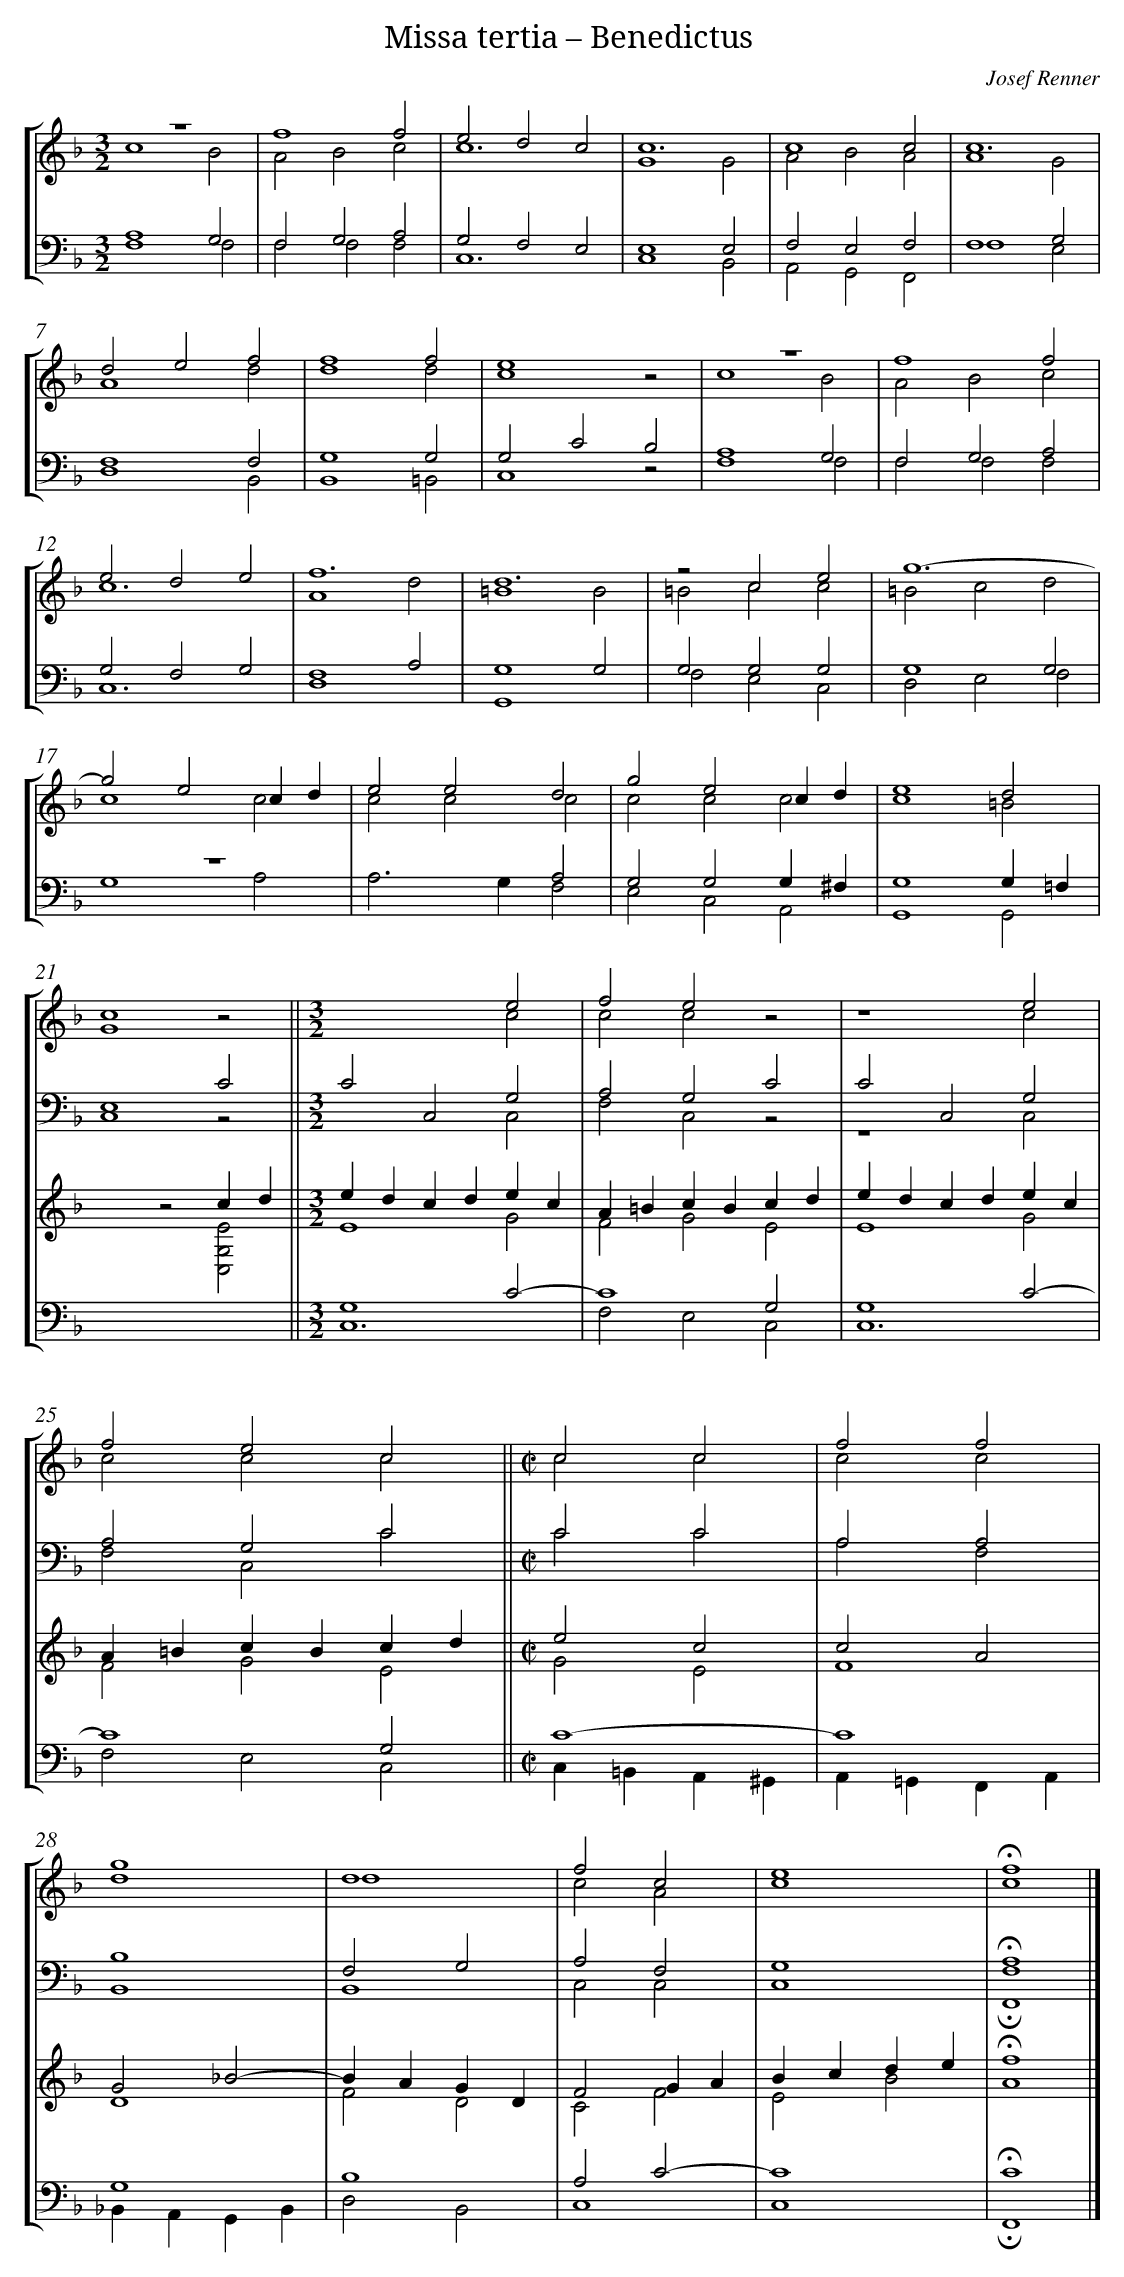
X:1
T: Missa tertia – Benedictus
C: Josef Renner
L: 1/4
M: 3/2
%%staves [1 2 3 4]
V: 1 clef=treble
V: 2 clef=bass
V: 3 clef=treble
V: 4 clef=bass
K: F
[V:1] z6 & c4B2 |
[V:2] A,4G,2 & F,4F,2 |
[V:3] x6 |
[V:4] x6 |
[V:1] f4f2 & A2B2c2 |
[V:2] F,2G,2A,2 & F,2F,2F,2 |
[V:3] x6 |
[V:4] x6 |
[V:1] e2d2c2 & c6 |
[V:2] G,2F,2E,2 & C,6 |
[V:3] x6 |
[V:4] x6 |
[V:1] c6 & G4G2 |
[V:2] E,4E,2 & C,4B,,2 |
[V:3] x6 |
[V:4] x6 |
[V:1] c4c2 & A2B2A2 |
[V:2] F,2E,2F,2 & A,,2G,,2F,,2 |
[V:3] x6 |
[V:4] x6 |
[V:1] c6 & A4G2 |
[V:2] F,4G,2 & F,4E,2 |
[V:3] x6 |
[V:4] x6 |
[V:1] d2e2f2 & A4d2 |
[V:2] F,4F,2 & D,4B,,2 |
[V:3] x6 |
[V:4] x6 |
[V:1] f4f2 & d4d2 |
[V:2] G,4G,2 & B,,4=B,,2 |
[V:3] x6 |
[V:4] x6 |
[V:1] e4z2 & c4x2 |
[V:2] G,2C2B,2 & C,4z2 |
[V:3] x6 |
[V:4] x6 |
[V:1] z6 & c4B2 |
[V:2] A,4G,2 & F,4F,2 |
[V:3] x6 |
[V:4] x6 |
[V:1] f4f2 & A2B2c2 |
[V:2] F,2G,2A,2 & F,2F,2F,2 |
[V:3] x6 |
[V:4] x6 |
[V:1] e2d2e2 & c6 |
[V:2] G,2F,2G,2 & C,6 |
[V:3] x6 |
[V:4] x6 |
[V:1] f6 & A4d2 |
[V:2] F,4A,2 & D,4x2 |
[V:3] x6 |
[V:4] x6 |
[V:1] d6 & =B4B2 |
[V:2] G,4G,2 & G,,4x2 |
[V:3] x6 |
[V:4] x6 |
[V:1] z2c2e2 & =B2c2c2 |
[V:2] G,2G,2G,2 & F,2E,2C,2 |
[V:3] x6 |
[V:4] x6 |
[V:1] g6- & =B2c2d2 |
[V:2] G,4G,2 & D,2E,2F,2 |
[V:3] x6 |
[V:4] x6 |
[V:1] g2e2cd & c4c2 |
[V:2] z6 & G,4A,2 |
[V:3] x6 |
[V:4] x6 |
[V:1] e2e2d2 & c2c2c2 |
[V:2] x4A,2 & A,2>G,2F,2 |
[V:3] x6 |
[V:4] x6 |
[V:1] g2e2cd & c2c2c2 |
[V:2] G,2G,2G,^F, & E,2C,2A,,2 |
[V:3] x6 |
[V:4] x6 |
[V:1] e4d2 & c4=B2 |
[V:2] G,4G,=F, & G,,4G,,2 |
[V:3] x6 |
[V:4] x6 |
[V:1] c4z2 & G4x2 ||
[V:2] E,4C2 & C,4z2 ||
[V:3] x2z2cd & x4[C,2G,2E2] ||
[V:4] x6 ||
[V:1]  [K:F] [M:3/2]x2x2e2 & x4c2 |
[V:2]  [K:F] [M:3/2]C2C,2G,2 & x4C,2 |
[V:3]  [K:F] [M:3/2]edcdec & E4G2 |
[V:4]  [K:F] [M:3/2]G,4C2- & C,6 |
[V:1] f2e2z2 & c2c2x2 |
[V:2] A,2G,2C2 & F,2C,2z2 |
[V:3] A=BcBcd & F2G2E2 |
[V:4] C4G,2 & F,2E,2C,2 |
[V:1] z4e2 & x2x2c2 |
[V:2] C2C,2G,2 & z4C,2 |
[V:3] edcdec & E4G2 |
[V:4] G,4C2- & C,6 |
[V:1] f2e2c2 & c2c2c2 ||
[V:2] A,2G,2C2 & F,2C,2C2 ||
[V:3] A=BcBcd & F2G2E2 ||
[V:4] C4G,2 & F,2E,2C,2 ||
[V:1] [M:C|]c2c2 & c2c2 |
[V:2] [M:C|]C2C2 & C2C2 |
[V:3] [M:C|]e2c2 & G2E2 |
[V:4] [M:C|]C4- & C,=B,,A,,^G,, |
[V:1] f2f2 & c2c2 |
[V:2] A,2A,2 & A,2F,2 |
[V:3] c2A2 & F4 |
[V:4] C4 & A,,=G,,F,,A,, |
[V:1] g4 & d4 |
[V:2] B,4 & B,,4 |
[V:3] G2_B2- & D4 |
[V:4] G,4 & _B,,A,,G,,B,, |
[V:1] d4 & d4 |
[V:2] F,2G,2 & B,,4 |
[V:3] BAGD & F2D2 |
[V:4] B,4 & D,2B,,2 |
[V:1] f2c2 & c2A2 |
[V:2] A,2F,2 & C,2C,2 |
[V:3] F2GA & C2F2 |
[V:4] A,2C2- & C,4 |
[V:1] e4 & c4 |
[V:2] G,4 & C,4 |
[V:3] Bcde & E2B2 |
[V:4] C4 & C,4 |
[V:1] !fermata!f4 & c4 |]
[V:2] !fermata!A,4 & !fermata![F,,4F,4] |]
[V:3] !fermata!f4 & A4 |]
[V:4] !fermata!C4 & !fermata!F,,4 |]
